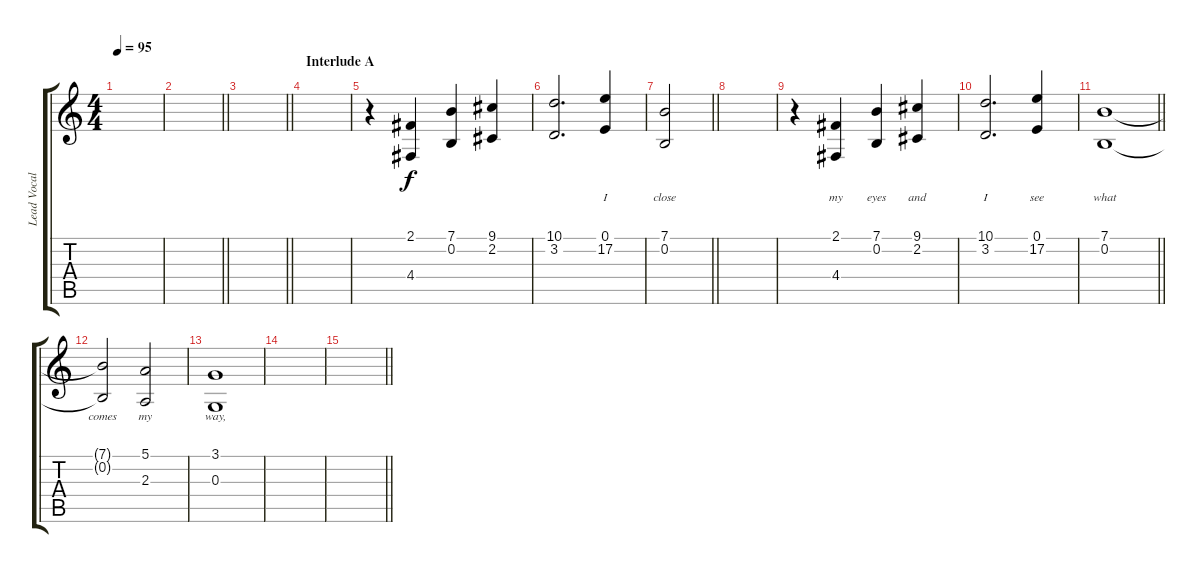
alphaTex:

\track ("Lead Vocals (Tobias Sammet / Jorn Lande)" "Lead Vocal") {instrument violin}
\staff {score tabs}
\tuning (E4 B3 G3 D3 A2 E2) {hide}
\ts (4 4)
\tempo 95
\clef g2
\ks c
|
\barLineRight lightlight
|
\barLineRight lightlight
|
\section ("" "Interlude A")
|
r.4 (2.1 4.4).4{lyrics (0 "") lyrics (1 "") lyrics (2 "") lyrics (3 "") lyrics (4 "")} (7.1 0.2).4{lyrics (0 "") lyrics (1 "") lyrics (2 "") lyrics (3 "") lyrics (4 "")} (9.1 2.2).4{lyrics (0 "") lyrics (1 "") lyrics (2 "") lyrics (3 "") lyrics (4 "")} |
(10.1 3.2).2{d lyrics (0 "") lyrics (1 "") lyrics (2 "") lyrics (3 "") lyrics (4 "")} (0.1 17.2).4{lyrics (0 "I") lyrics (1 "") lyrics (2 "") lyrics (3 "") lyrics (4 "")} |
\barLineRight lightlight
(7.1 0.2).2{lyrics (0 "close") lyrics (1 "") lyrics (2 "") lyrics (3 "") lyrics (4 "")} |
|
r.4 (2.1 4.4).4{lyrics (0 "my") lyrics (1 "") lyrics (2 "") lyrics (3 "") lyrics (4 "")} (7.1 0.2).4{lyrics (0 "eyes") lyrics (1 "") lyrics (2 "") lyrics (3 "") lyrics (4 "")} (9.1 2.2).4{lyrics (0 "and") lyrics (1 "") lyrics (2 "") lyrics (3 "") lyrics (4 "")} |
(10.1 3.2).2{d lyrics (0 "I") lyrics (1 "") lyrics (2 "") lyrics (3 "") lyrics (4 "")} (0.1 17.2).4{lyrics (0 "see") lyrics (1 "") lyrics (2 "") lyrics (3 "") lyrics (4 "")} |
\barLineRight lightlight
(7.1 0.2).1{lyrics (0 "what") lyrics (1 "") lyrics (2 "") lyrics (3 "") lyrics (4 "")} |
(7.1{t} 0.2{t}).2{lyrics (0 "comes") lyrics (1 "") lyrics (2 "") lyrics (3 "") lyrics (4 "")} (5.1 2.3).2{lyrics (0 "my") lyrics (1 "") lyrics (2 "") lyrics (3 "") lyrics (4 "")} |
(3.1 0.3).1{lyrics (0 "way,") lyrics (1 "") lyrics (2 "") lyrics (3 "") lyrics (4 "")} |
|
\barLineRight lightlight
